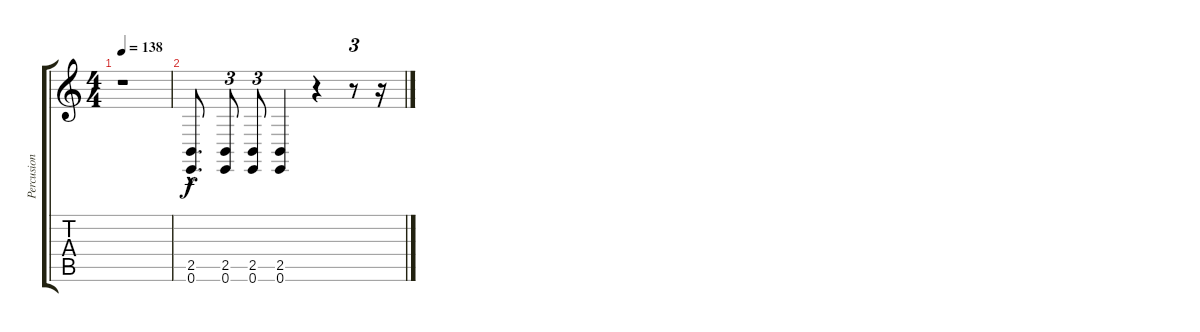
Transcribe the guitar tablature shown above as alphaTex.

\track ("Percusion" "Percusion") {instrument timpani}
\staff {score tabs}
\tuning (E4 B3 G3 D3 A2 E2) {hide}
\ts (4 4)
\tempo 138
\clef g2
\ks c
r.1{dy f} |
(2.5{hac} 0.6{hac}).8{d} (2.5 0.6).8{tu (3 2)} (2.5 0.6).8{tu (3 2)} (2.5 0.6).4 r.4 r.8{tu (3 2)} r.16
